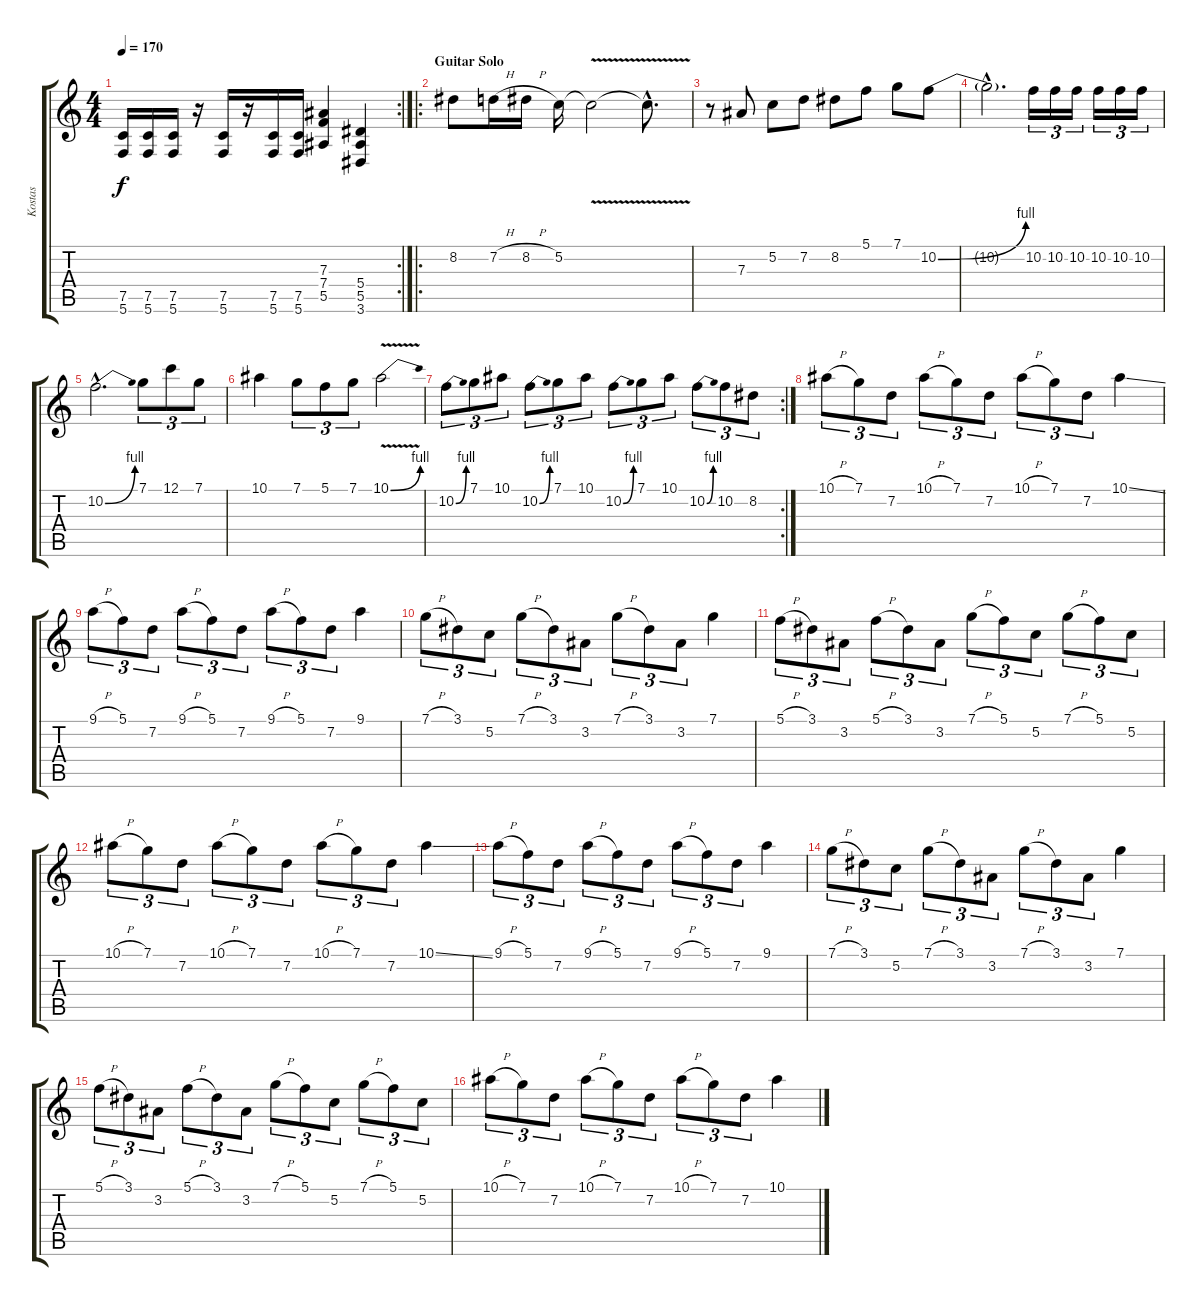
\track ("Kostas" "Kostas") {instrument distortionguitar}
\staff {score tabs}
\tuning (C4 G3 Eb3 Bb2 F2 C2) {hide}
\rc 2
\ts (4 4)
\tempo 170
\clef g2
\ks c
(7.5 5.6).16{dy f} (7.5 5.6).16 (7.5 5.6).16 r.16 (7.5 5.6).16 r.16 (7.5 5.6).16 (7.5 5.6).16 (7.3 7.4 5.5).4 (5.4 5.5 3.6).4 |
\ro
\section ("" "Guitar Solo")
8.2.8 7.2{h}.16 8.2{h}.16 5.2.16 5.2{v t}.2 5.2{hac t}.8{d} |
r.8 7.3.8 5.2.8 7.2.8 8.2.8 5.1.8 7.1.8 10.2{be (bend 0 0 60 4)}.8 |
10.2{hac t}.2{d} 10.2.16{tu (3 2)} 10.2.16{tu (3 2)} 10.2.16{tu (3 2)} 10.2.16{tu (3 2)} 10.2.16{tu (3 2)} 10.2.16{tu (3 2)} |
10.2{be (bend 0 0 60 4) hac}.2{d} 7.1.8{tu (3 2)} 12.1.8{tu (3 2)} 7.1.8{tu (3 2)} |
10.1.4 7.1.8{tu (3 2)} 5.1.8{tu (3 2)} 7.1.8{tu (3 2)} 10.1{be (bend 0 0 60 4) v}.2 |
\rc 2
10.2{be (bend 0 0 60 4)}.8{tu (3 2)} 7.1.8{tu (3 2)} 10.1.8{tu (3 2)} 10.2{be (bend 0 0 60 4)}.8{tu (3 2)} 7.1.8{tu (3 2)} 10.1.8{tu (3 2)} 10.2{be (bend 0 0 60 4)}.8{tu (3 2)} 7.1.8{tu (3 2)} 10.1.8{tu (3 2)} 10.2{be (bend 0 0 60 4)}.8{tu (3 2)} 10.2.8{tu (3 2)} 8.2.8{tu (3 2)} |
10.1{h}.8{tu (3 2)} 7.1.8{tu (3 2)} 7.2.8{tu (3 2)} 10.1{h}.8{tu (3 2)} 7.1.8{tu (3 2)} 7.2.8{tu (3 2)} 10.1{h}.8{tu (3 2)} 7.1.8{tu (3 2)} 7.2.8{tu (3 2)} 10.1{ss}.4 |
9.1{h}.8{tu (3 2)} 5.1.8{tu (3 2)} 7.2.8{tu (3 2)} 9.1{h}.8{tu (3 2)} 5.1.8{tu (3 2)} 7.2.8{tu (3 2)} 9.1{h}.8{tu (3 2)} 5.1.8{tu (3 2)} 7.2.8{tu (3 2)} 9.1.4 |
7.1{h}.8{tu (3 2)} 3.1.8{tu (3 2)} 5.2.8{tu (3 2)} 7.1{h}.8{tu (3 2)} 3.1.8{tu (3 2)} 3.2.8{tu (3 2)} 7.1{h}.8{tu (3 2)} 3.1.8{tu (3 2)} 3.2.8{tu (3 2)} 7.1.4 |
5.1{h}.8{tu (3 2)} 3.1.8{tu (3 2)} 3.2.8{tu (3 2)} 5.1{h}.8{tu (3 2)} 3.1.8{tu (3 2)} 3.2.8{tu (3 2)} 7.1{h}.8{tu (3 2)} 5.1.8{tu (3 2)} 5.2.8{tu (3 2)} 7.1{h}.8{tu (3 2)} 5.1.8{tu (3 2)} 5.2.8{tu (3 2)} |
10.1{h}.8{tu (3 2)} 7.1.8{tu (3 2)} 7.2.8{tu (3 2)} 10.1{h}.8{tu (3 2)} 7.1.8{tu (3 2)} 7.2.8{tu (3 2)} 10.1{h}.8{tu (3 2)} 7.1.8{tu (3 2)} 7.2.8{tu (3 2)} 10.1{ss}.4 |
9.1{h}.8{tu (3 2)} 5.1.8{tu (3 2)} 7.2.8{tu (3 2)} 9.1{h}.8{tu (3 2)} 5.1.8{tu (3 2)} 7.2.8{tu (3 2)} 9.1{h}.8{tu (3 2)} 5.1.8{tu (3 2)} 7.2.8{tu (3 2)} 9.1.4 |
7.1{h}.8{tu (3 2)} 3.1.8{tu (3 2)} 5.2.8{tu (3 2)} 7.1{h}.8{tu (3 2)} 3.1.8{tu (3 2)} 3.2.8{tu (3 2)} 7.1{h}.8{tu (3 2)} 3.1.8{tu (3 2)} 3.2.8{tu (3 2)} 7.1.4 |
5.1{h}.8{tu (3 2)} 3.1.8{tu (3 2)} 3.2.8{tu (3 2)} 5.1{h}.8{tu (3 2)} 3.1.8{tu (3 2)} 3.2.8{tu (3 2)} 7.1{h}.8{tu (3 2)} 5.1.8{tu (3 2)} 5.2.8{tu (3 2)} 7.1{h}.8{tu (3 2)} 5.1.8{tu (3 2)} 5.2.8{tu (3 2)} |
10.1{h}.8{tu (3 2)} 7.1.8{tu (3 2)} 7.2.8{tu (3 2)} 10.1{h}.8{tu (3 2)} 7.1.8{tu (3 2)} 7.2.8{tu (3 2)} 10.1{h}.8{tu (3 2)} 7.1.8{tu (3 2)} 7.2.8{tu (3 2)} 10.1{ss}.4
